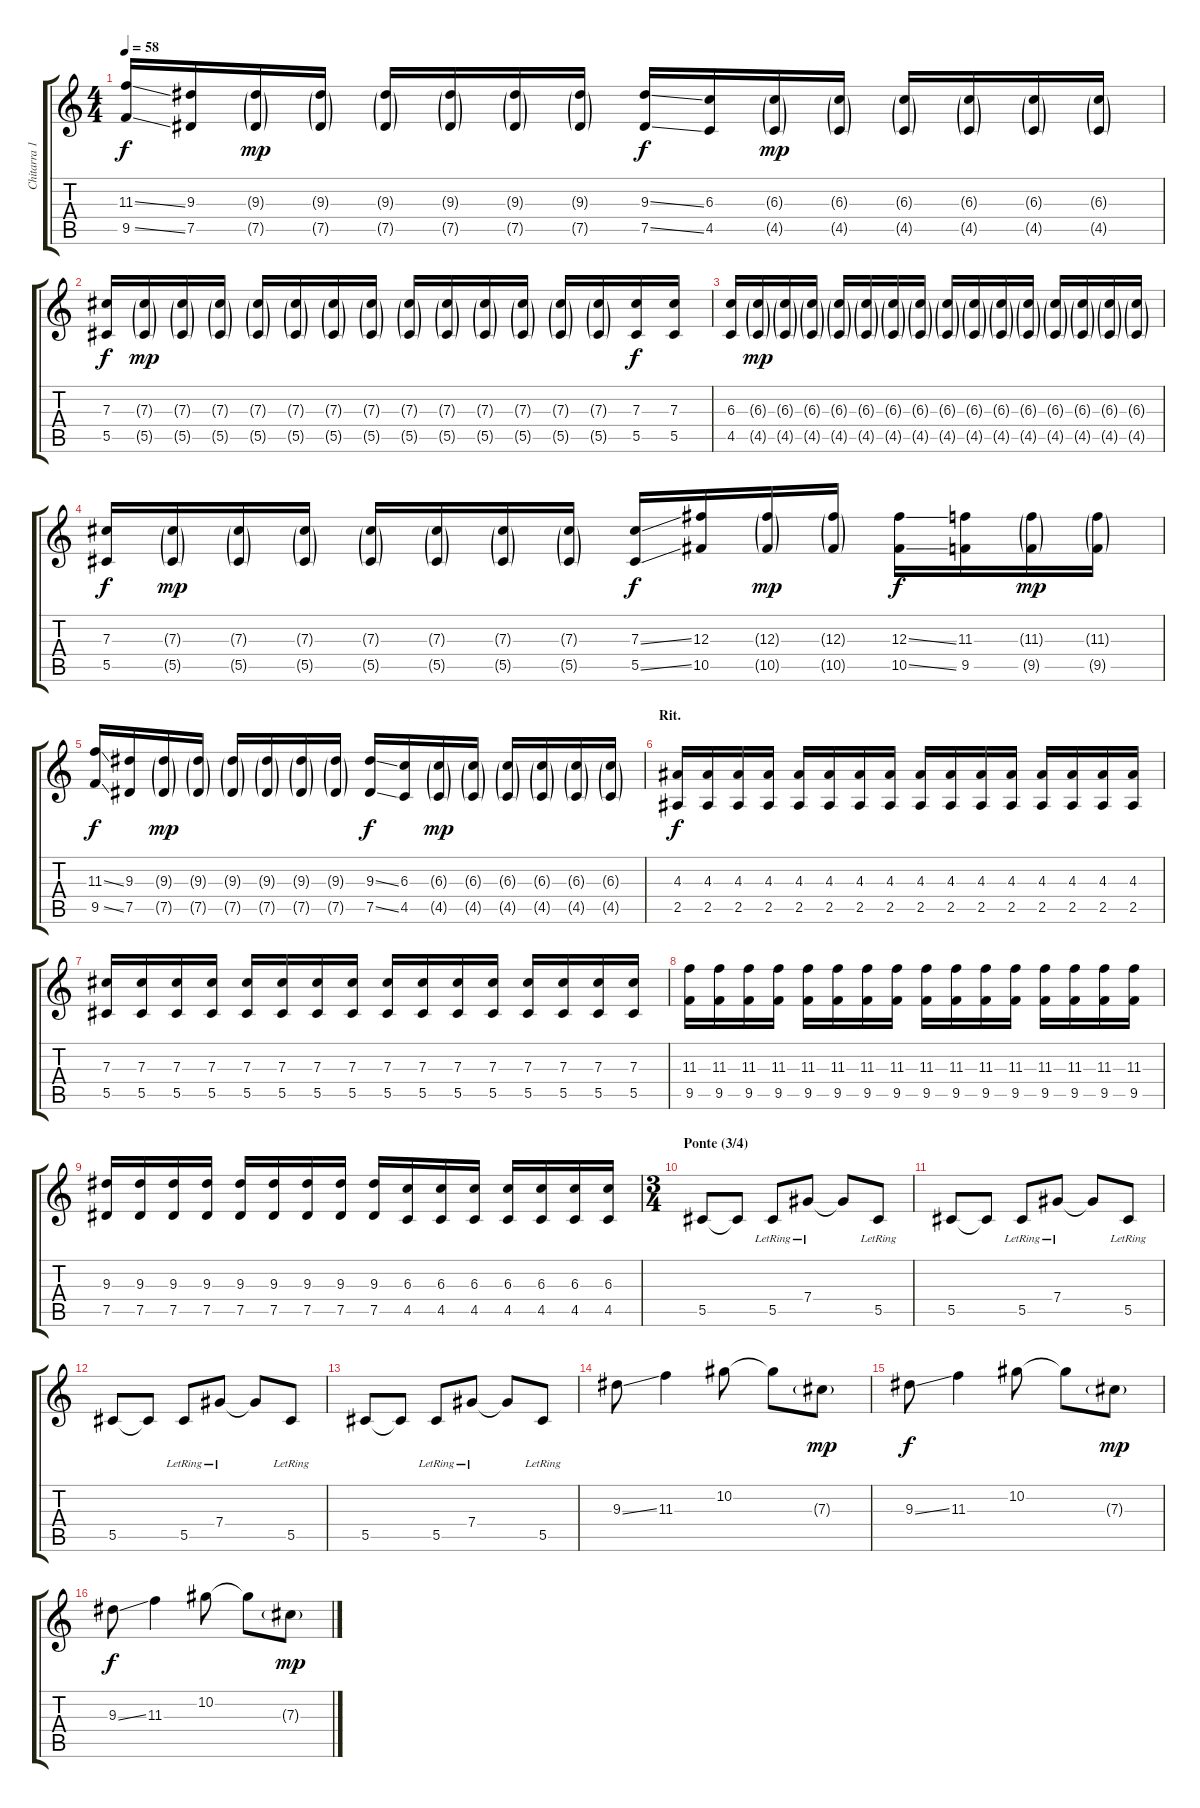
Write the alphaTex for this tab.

\track ("Chitarra 1" "Chitarra 1") {instrument electricguitarjazz}
\staff {score tabs}
\tuning (Eb4 Bb3 Gb3 Db3 Ab2 Eb2) {hide}
\ts (4 4)
\tempo 58
\clef g2
\ks c
(11.3{ss} 9.5{ss}).16{dy f} (9.3 7.5).16 (9.3{g} 7.5{g}).16{dy mp} (9.3{g} 7.5{g}).16 (9.3{g} 7.5{g}).16 (9.3{g} 7.5{g}).16 (9.3{g} 7.5{g}).16 (9.3{g} 7.5{g}).16 (9.3{ss} 7.5{ss}).16{dy f} (6.3 4.5).16 (6.3{g} 4.5{g}).16{dy mp} (6.3{g} 4.5{g}).16 (6.3{g} 4.5{g}).16 (6.3{g} 4.5{g}).16 (6.3{g} 4.5{g}).16 (6.3{g} 4.5{g}).16 |
(7.3 5.5).16{dy f} (7.3{g} 5.5{g}).16{dy mp} (7.3{g} 5.5{g}).16 (7.3{g} 5.5{g}).16 (7.3{g} 5.5{g}).16 (7.3{g} 5.5{g}).16 (7.3{g} 5.5{g}).16 (7.3{g} 5.5{g}).16 (7.3{g} 5.5{g}).16 (7.3{g} 5.5{g}).16 (7.3{g} 5.5{g}).16 (7.3{g} 5.5{g}).16 (7.3{g} 5.5{g}).16 (7.3{g} 5.5{g}).16 (7.3 5.5).16{dy f} (7.3 5.5).16 |
(6.3 4.5).16 (6.3{g} 4.5{g}).16{dy mp} (6.3{g} 4.5{g}).16 (6.3{g} 4.5{g}).16 (6.3{g} 4.5{g}).16 (6.3{g} 4.5{g}).16 (6.3{g} 4.5{g}).16 (6.3{g} 4.5{g}).16 (6.3{g} 4.5{g}).16 (6.3{g} 4.5{g}).16 (6.3{g} 4.5{g}).16 (6.3{g} 4.5{g}).16 (6.3{g} 4.5{g}).16 (6.3{g} 4.5{g}).16 (6.3{g} 4.5{g}).16 (6.3{g} 4.5{g}).16 |
(7.3 5.5).16{dy f} (7.3{g} 5.5{g}).16{dy mp} (7.3{g} 5.5{g}).16 (7.3{g} 5.5{g}).16 (7.3{g} 5.5{g}).16 (7.3{g} 5.5{g}).16 (7.3{g} 5.5{g}).16 (7.3{g} 5.5{g}).16 (7.3{ss} 5.5{ss}).16{dy f} (12.3 10.5).16 (12.3{g} 10.5{g}).16{dy mp} (12.3{g} 10.5{g}).16 (12.3{ss} 10.5{ss}).16{dy f} (11.3 9.5).16 (11.3{g} 9.5{g}).16{dy mp} (11.3{g} 9.5{g}).16 |
(11.3{ss} 9.5{ss}).16{dy f} (9.3 7.5).16 (9.3{g} 7.5{g}).16{dy mp} (9.3{g} 7.5{g}).16 (9.3{g} 7.5{g}).16 (9.3{g} 7.5{g}).16 (9.3{g} 7.5{g}).16 (9.3{g} 7.5{g}).16 (9.3{ss} 7.5{ss}).16{dy f} (6.3 4.5).16 (6.3{g} 4.5{g}).16{dy mp} (6.3{g} 4.5{g}).16 (6.3{g} 4.5{g}).16 (6.3{g} 4.5{g}).16 (6.3{g} 4.5{g}).16 (6.3{g} 4.5{g}).16 |
\section ("" "Rit.")
(4.3 2.5).16{dy f} (4.3 2.5).16 (4.3 2.5).16 (4.3 2.5).16 (4.3 2.5).16 (4.3 2.5).16 (4.3 2.5).16 (4.3 2.5).16 (4.3 2.5).16 (4.3 2.5).16 (4.3 2.5).16 (4.3 2.5).16 (4.3 2.5).16 (4.3 2.5).16 (4.3 2.5).16 (4.3 2.5).16 |
(7.3 5.5).16 (7.3 5.5).16 (7.3 5.5).16 (7.3 5.5).16 (7.3 5.5).16 (7.3 5.5).16 (7.3 5.5).16 (7.3 5.5).16 (7.3 5.5).16 (7.3 5.5).16 (7.3 5.5).16 (7.3 5.5).16 (7.3 5.5).16 (7.3 5.5).16 (7.3 5.5).16 (7.3 5.5).16 |
(11.3 9.5).16 (11.3 9.5).16 (11.3 9.5).16 (11.3 9.5).16 (11.3 9.5).16 (11.3 9.5).16 (11.3 9.5).16 (11.3 9.5).16 (11.3 9.5).16 (11.3 9.5).16 (11.3 9.5).16 (11.3 9.5).16 (11.3 9.5).16 (11.3 9.5).16 (11.3 9.5).16 (11.3 9.5).16 |
(9.3 7.5).16 (9.3 7.5).16 (9.3 7.5).16 (9.3 7.5).16 (9.3 7.5).16 (9.3 7.5).16 (9.3 7.5).16 (9.3 7.5).16 (9.3 7.5).16 (6.3 4.5).16 (6.3 4.5).16 (6.3 4.5).16 (6.3 4.5).16 (6.3 4.5).16 (6.3 4.5).16 (6.3 4.5).16 |
\ts (3 4)
\section ("" "Ponte (3/4)")
5.5.8 5.5{t}.8 5.5{lr}.8 7.4{lr}.8 7.4{t}.8 5.5{lr}.8 |
5.5.8 5.5{t}.8 5.5{lr}.8 7.4{lr}.8 7.4{t}.8 5.5{lr}.8 |
5.5.8 5.5{t}.8 5.5{lr}.8 7.4{lr}.8 7.4{t}.8 5.5{lr}.8 |
5.5.8 5.5{t}.8 5.5{lr}.8 7.4{lr}.8 7.4{t}.8 5.5{lr}.8 |
9.3{ss}.8 11.3.4 10.2.8 10.2{t}.8 7.3{g}.8{dy mp} |
9.3{ss}.8{dy f} 11.3.4 10.2.8 10.2{t}.8 7.3{g}.8{dy mp} |
9.3{ss}.8{dy f} 11.3.4 10.2.8 10.2{t}.8 7.3{g}.8{dy mp}
